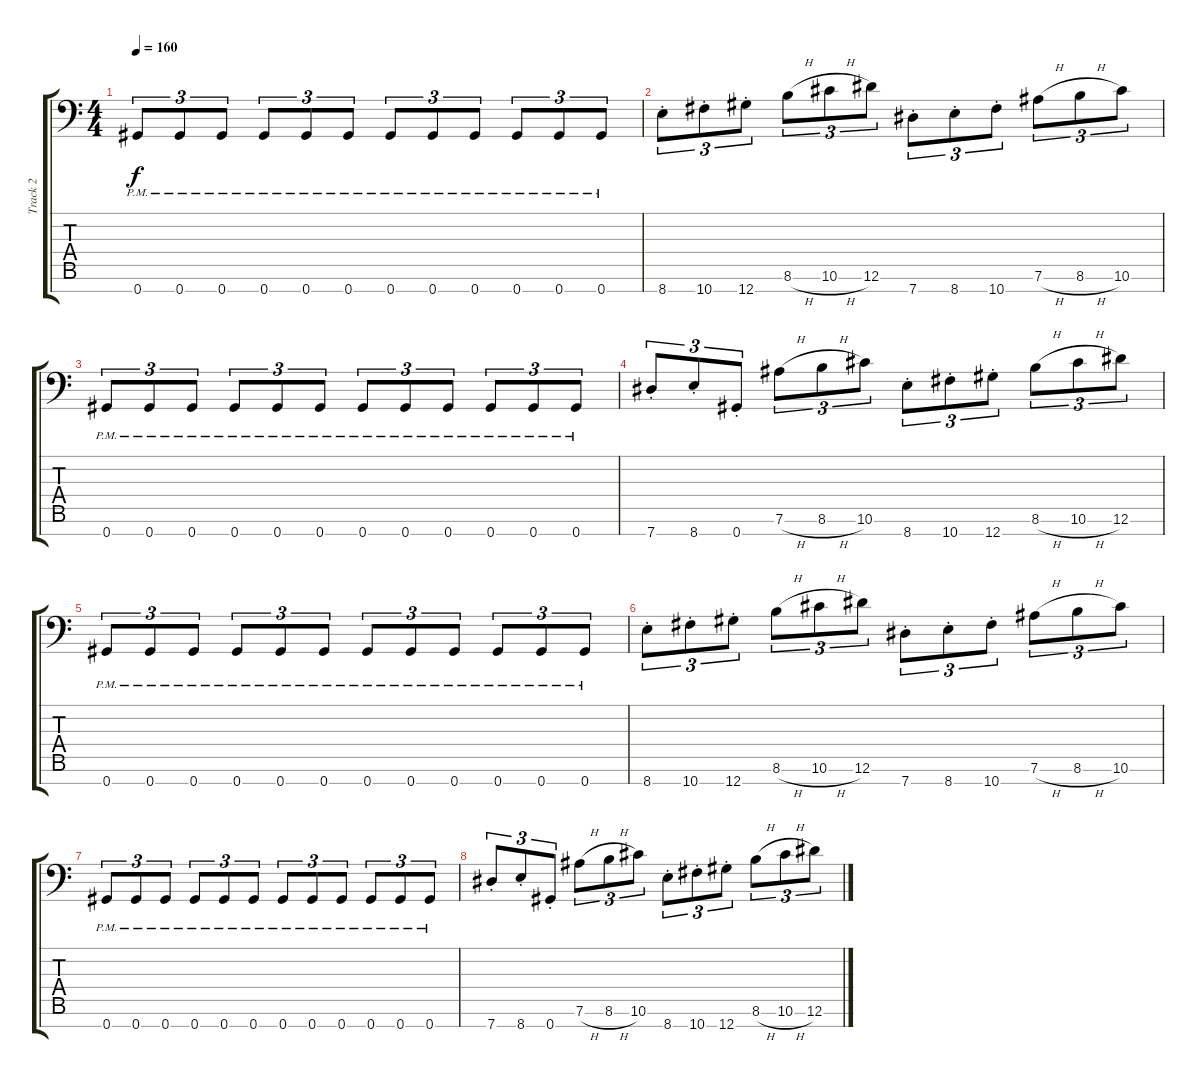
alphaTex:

\track ("Track 2" "Track 2") {instrument distortionguitar}
\staff {score tabs}
\tuning (Eb4 Bb3 Gb3 Db3 Ab2 Eb2 Ab1) {hide}
\ts (4 4)
\tempo 160
\clef f4
\ks c
0.7{pm}.8{tu (3 2) dy f} 0.7{pm}.8{tu (3 2)} 0.7{pm}.8{tu (3 2)} 0.7{pm}.8{tu (3 2)} 0.7{pm}.8{tu (3 2)} 0.7{pm}.8{tu (3 2)} 0.7{pm}.8{tu (3 2)} 0.7{pm}.8{tu (3 2)} 0.7{pm}.8{tu (3 2)} 0.7{pm}.8{tu (3 2)} 0.7{pm}.8{tu (3 2)} 0.7{pm}.8{tu (3 2)} |
8.7{st}.8{tu (3 2)} 10.7{st}.8{tu (3 2)} 12.7{st}.8{tu (3 2)} 8.6{h}.8{tu (3 2)} 10.6{h}.8{tu (3 2)} 12.6.8{tu (3 2)} 7.7{st}.8{tu (3 2)} 8.7{st}.8{tu (3 2)} 10.7{st}.8{tu (3 2)} 7.6{h}.8{tu (3 2)} 8.6{h}.8{tu (3 2)} 10.6.8{tu (3 2)} |
0.7{pm}.8{tu (3 2)} 0.7{pm}.8{tu (3 2)} 0.7{pm}.8{tu (3 2)} 0.7{pm}.8{tu (3 2)} 0.7{pm}.8{tu (3 2)} 0.7{pm}.8{tu (3 2)} 0.7{pm}.8{tu (3 2)} 0.7{pm}.8{tu (3 2)} 0.7{pm}.8{tu (3 2)} 0.7{pm}.8{tu (3 2)} 0.7{pm}.8{tu (3 2)} 0.7{pm}.8{tu (3 2)} |
7.7{st}.8{tu (3 2)} 8.7{st}.8{tu (3 2)} 0.7{st}.8{tu (3 2)} 7.6{h}.8{tu (3 2)} 8.6{h}.8{tu (3 2)} 10.6.8{tu (3 2)} 8.7{st}.8{tu (3 2)} 10.7{st}.8{tu (3 2)} 12.7{st}.8{tu (3 2)} 8.6{h}.8{tu (3 2)} 10.6{h}.8{tu (3 2)} 12.6.8{tu (3 2)} |
0.7{pm}.8{tu (3 2)} 0.7{pm}.8{tu (3 2)} 0.7{pm}.8{tu (3 2)} 0.7{pm}.8{tu (3 2)} 0.7{pm}.8{tu (3 2)} 0.7{pm}.8{tu (3 2)} 0.7{pm}.8{tu (3 2)} 0.7{pm}.8{tu (3 2)} 0.7{pm}.8{tu (3 2)} 0.7{pm}.8{tu (3 2)} 0.7{pm}.8{tu (3 2)} 0.7{pm}.8{tu (3 2)} |
8.7{st}.8{tu (3 2)} 10.7{st}.8{tu (3 2)} 12.7{st}.8{tu (3 2)} 8.6{h}.8{tu (3 2)} 10.6{h}.8{tu (3 2)} 12.6.8{tu (3 2)} 7.7{st}.8{tu (3 2)} 8.7{st}.8{tu (3 2)} 10.7{st}.8{tu (3 2)} 7.6{h}.8{tu (3 2)} 8.6{h}.8{tu (3 2)} 10.6.8{tu (3 2)} |
0.7{pm}.8{tu (3 2)} 0.7{pm}.8{tu (3 2)} 0.7{pm}.8{tu (3 2)} 0.7{pm}.8{tu (3 2)} 0.7{pm}.8{tu (3 2)} 0.7{pm}.8{tu (3 2)} 0.7{pm}.8{tu (3 2)} 0.7{pm}.8{tu (3 2)} 0.7{pm}.8{tu (3 2)} 0.7{pm}.8{tu (3 2)} 0.7{pm}.8{tu (3 2)} 0.7{pm}.8{tu (3 2)} |
7.7{st}.8{tu (3 2)} 8.7{st}.8{tu (3 2)} 0.7{st}.8{tu (3 2)} 7.6{h}.8{tu (3 2)} 8.6{h}.8{tu (3 2)} 10.6.8{tu (3 2)} 8.7{st}.8{tu (3 2)} 10.7{st}.8{tu (3 2)} 12.7{st}.8{tu (3 2)} 8.6{h}.8{tu (3 2)} 10.6{h}.8{tu (3 2)} 12.6.8{tu (3 2)}
